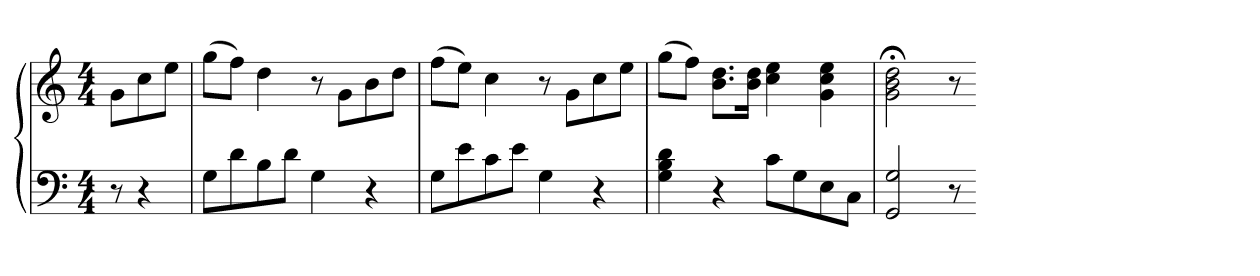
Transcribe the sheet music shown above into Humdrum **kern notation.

**kern	**kern
*part1	*part1
*staff2	*staff1
*clefF4	*clefG2
*k[]	*k[]
*C:	*C:
*M4/4	*M4/4
=	=
8r	8gL
4r	8cc
.	8eeJ
=9	=9
8GL	(8ggL
8d	8ffJ)
8B	4dd
8dJ	.
4G	8r
.	8gL
4r	8b
.	8ddJ
=10	=10
8GL	(8ffL
8e	8eeJ)
8c	4cc
8eJ	.
4G	8r
.	8gL
4r	8cc
.	8eeJ
=11	=11
4G 4B 4d	(8ggL
.	8ffJ)
4r	8.b 8.ddL
.	16b 16ddJk
8cL	4cc 4ee
8G	.
8E	4g 4cc 4ee
8CJ	.
=12	=12
2GG 2G	2g;< 2b;< 2dd;<
8r	8r
=-	=-
*-	*-
